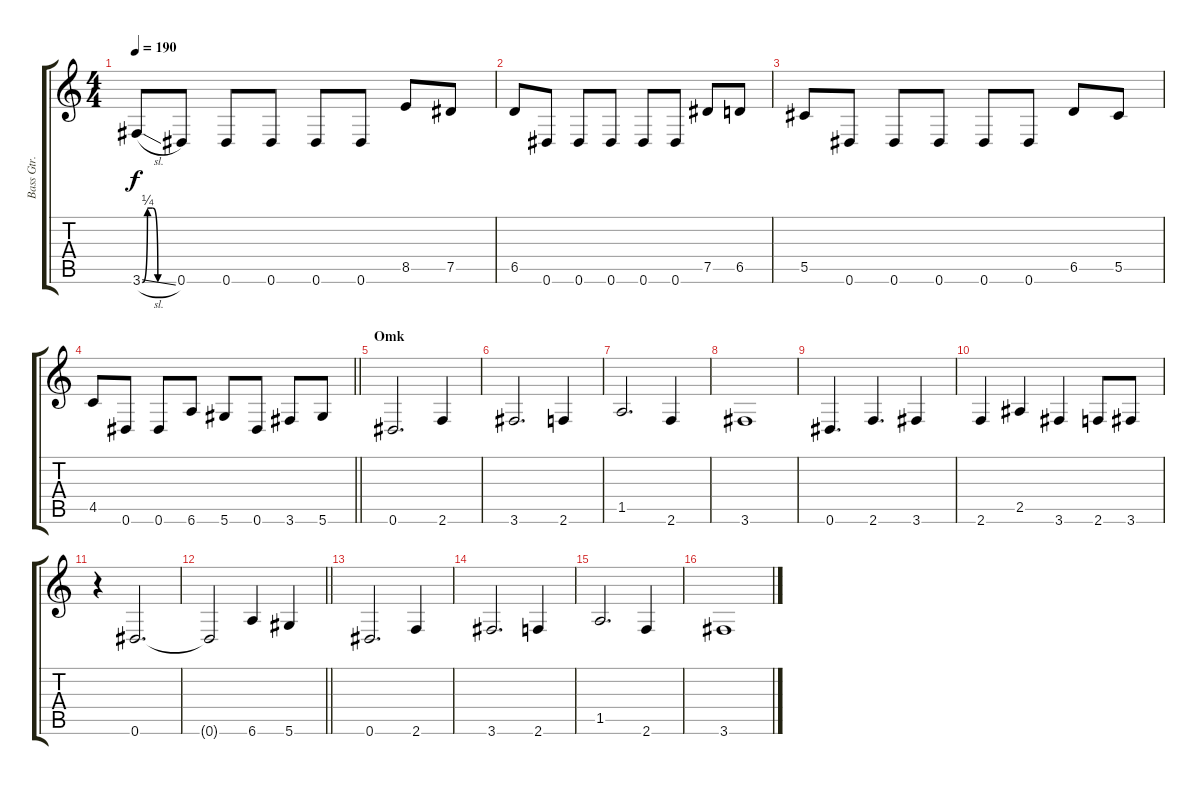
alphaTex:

\track ("Bass Gtr." "Bass Gtr.") {instrument electricbassfinger}
\staff {score tabs}
\tuning (Eb4 Bb3 Gb3 Db3 Ab2 Eb2) {hide}
\ts (4 4)
\tempo 190
\clef g2
\ks c
3.6{be (custom 0 0 10 1 20 1 30 0 60 0) sl}.8{dy f} 0.6.8 0.6.8 0.6.8 0.6.8 0.6.8 8.5.8 7.5.8 |
6.5.8 0.6.8 0.6.8 0.6.8 0.6.8 0.6.8 7.5.8 6.5.8 |
5.5.8 0.6.8 0.6.8 0.6.8 0.6.8 0.6.8 6.5.8 5.5.8 |
\barLineRight lightlight
4.5.8 0.6.8 0.6.8 6.6.8 5.6.8 0.6.8 3.6.8 5.6.8 |
\section ("" "Omk")
0.6.2{d} 2.6.4 |
3.6.2{d} 2.6.4 |
1.5.2{d} 2.6.4 |
3.6.1 |
0.6.4{d} 2.6.4{d} 3.6.4 |
2.6.4 2.5.4 3.6.4 2.6.8 3.6.8 |
r.4 0.6.2{d} |
\barLineRight lightlight
0.6{t}.2 6.6.4 5.6.4 |
0.6.2{d} 2.6.4 |
3.6.2{d} 2.6.4 |
1.5.2{d} 2.6.4 |
3.6.1
